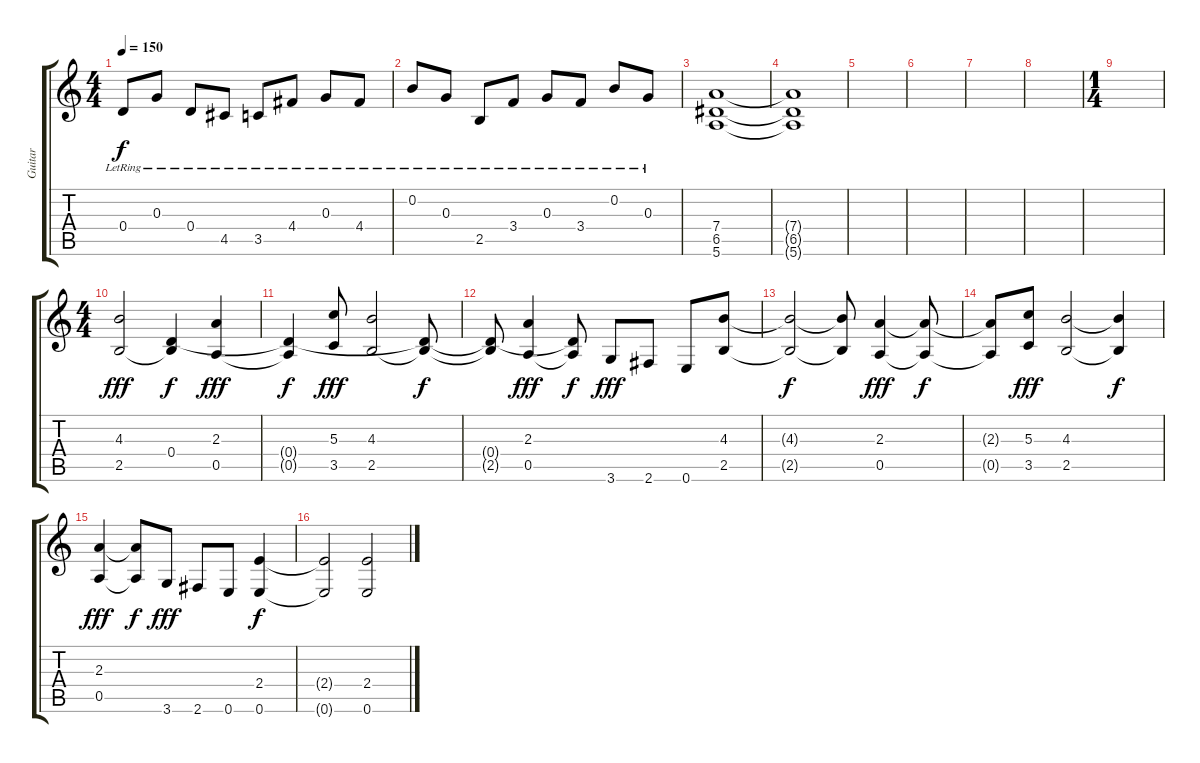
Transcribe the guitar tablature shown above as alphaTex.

\track ("Guitar" "Guitar") {instrument distortionguitar}
\staff {score tabs}
\tuning (E4 B3 G3 D3 A2 E2) {hide}
\ts (4 4)
\tempo 150
\clef g2
\ks c
0.4{lr}.8{dy f} 0.3{lr}.8 0.4{lr}.8 4.5{lr}.8 3.5{lr}.8 4.4{lr}.8 0.3{lr}.8 4.4{lr}.8 |
0.2{lr}.8 0.3{lr}.8 2.5{lr}.8 3.4{lr}.8 0.3{lr}.8 3.4{lr}.8 0.2{lr}.8 0.3{lr}.8 |
(7.4 6.5 5.6).1 |
(7.4{t} 6.5{t} 5.6{t}).1 |
|
|
|
|
\ts (1 4)
|
\ts (4 4)
(4.3 2.5).2{dy fff} (0.4 2.5{t}).4{dy f} (2.3 0.5).4{dy fff} |
(0.4{t} 0.5{t}).4{dy f} (5.3 3.5).8{dy fff} (4.3 2.5).2 (0.4{t} 2.5{t}).8{dy f} |
(0.4{t} 2.5{t}).8 (2.3 0.5).4{dy fff} (0.4{t} 0.5{t}).8{dy f} 3.6.8{dy fff} 2.6.8 0.6.8 (4.3 2.5).8 |
(4.3{t} 2.5{t}).2{dy f} (4.3{t} 2.5{t}).8 (2.3 0.5).4{dy fff} (2.3{t} 0.5{t}).8{dy f} |
(2.3{t} 0.5{t}).8 (5.3 3.5).8{dy fff} (4.3 2.5).2 (4.3{t} 2.5{t}).4{dy f} |
(2.3 0.5).4{dy fff} (2.3{t} 0.5{t}).8{dy f} 3.6.8{dy fff} 2.6.8 0.6.8 (2.4 0.6).4{dy f} |
(2.4{t} 0.6{t}).2 (2.4 0.6).2
